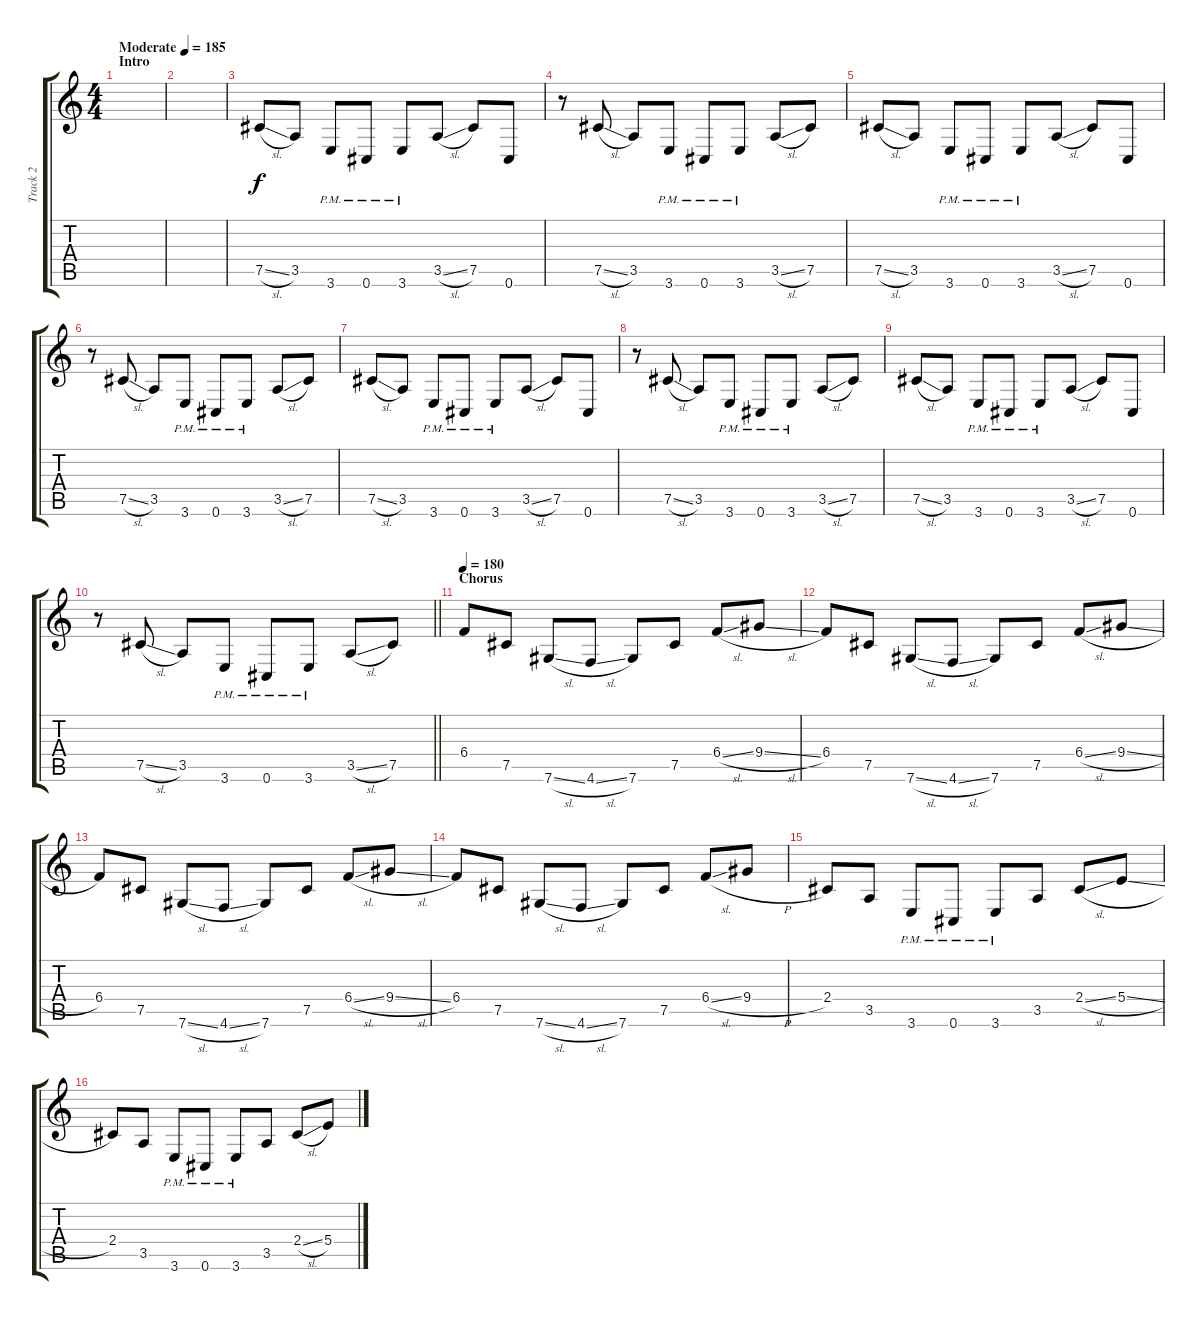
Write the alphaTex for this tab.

\track ("Track 2" "Track 2") {instrument distortionguitar}
\staff {score tabs}
\tuning (Db4 Ab3 E3 B2 Gb2 Db2) {hide}
\ts (4 4)
\section ("" "Intro")
\tempo (185 "Moderate")
\clef g2
\ks c
|
|
7.5{sl}.8 3.5.8 3.6{pm}.8 0.6{pm}.8 3.6{pm}.8 3.5{sl}.8 7.5.8 0.6.8 |
r.8 7.5{sl}.8 3.5.8 3.6{pm}.8 0.6{pm}.8 3.6{pm}.8 3.5{sl}.8 7.5.8 |
7.5{sl}.8 3.5.8 3.6{pm}.8 0.6{pm}.8 3.6{pm}.8 3.5{sl}.8 7.5.8 0.6.8 |
r.8 7.5{sl}.8 3.5.8 3.6{pm}.8 0.6{pm}.8 3.6{pm}.8 3.5{sl}.8 7.5.8 |
7.5{sl}.8 3.5.8 3.6{pm}.8 0.6{pm}.8 3.6{pm}.8 3.5{sl}.8 7.5.8 0.6.8 |
r.8 7.5{sl}.8 3.5.8 3.6{pm}.8 0.6{pm}.8 3.6{pm}.8 3.5{sl}.8 7.5.8 |
7.5{sl}.8 3.5.8 3.6{pm}.8 0.6{pm}.8 3.6{pm}.8 3.5{sl}.8 7.5.8 0.6.8 |
\barLineRight lightlight
r.8 7.5{sl}.8 3.5.8 3.6{pm}.8 0.6{pm}.8 3.6{pm}.8 3.5{sl}.8 7.5.8 |
\section ("" "Chorus")
\tempo 180
6.4.8 7.5.8 7.6{sl}.8 4.6{sl}.8 7.6.8 7.5.8 6.4{sl}.8 9.4{sl}.8 |
6.4.8 7.5.8 7.6{sl}.8 4.6{sl}.8 7.6.8 7.5.8 6.4{sl}.8 9.4{sl}.8 |
6.4.8 7.5.8 7.6{sl}.8 4.6{sl}.8 7.6.8 7.5.8 6.4{sl}.8 9.4{sl}.8 |
6.4.8 7.5.8 7.6{sl}.8 4.6{sl}.8 7.6.8 7.5.8 6.4{sl}.8 9.4{h}.8 |
2.4.8 3.5.8 3.6{pm}.8 0.6{pm}.8 3.6{pm}.8 3.5.8 2.4{sl}.8 5.4{sl}.8 |
2.4.8 3.5.8 3.6{pm}.8 0.6{pm}.8 3.6{pm}.8 3.5.8 2.4{sl}.8 5.4{sl}.8
